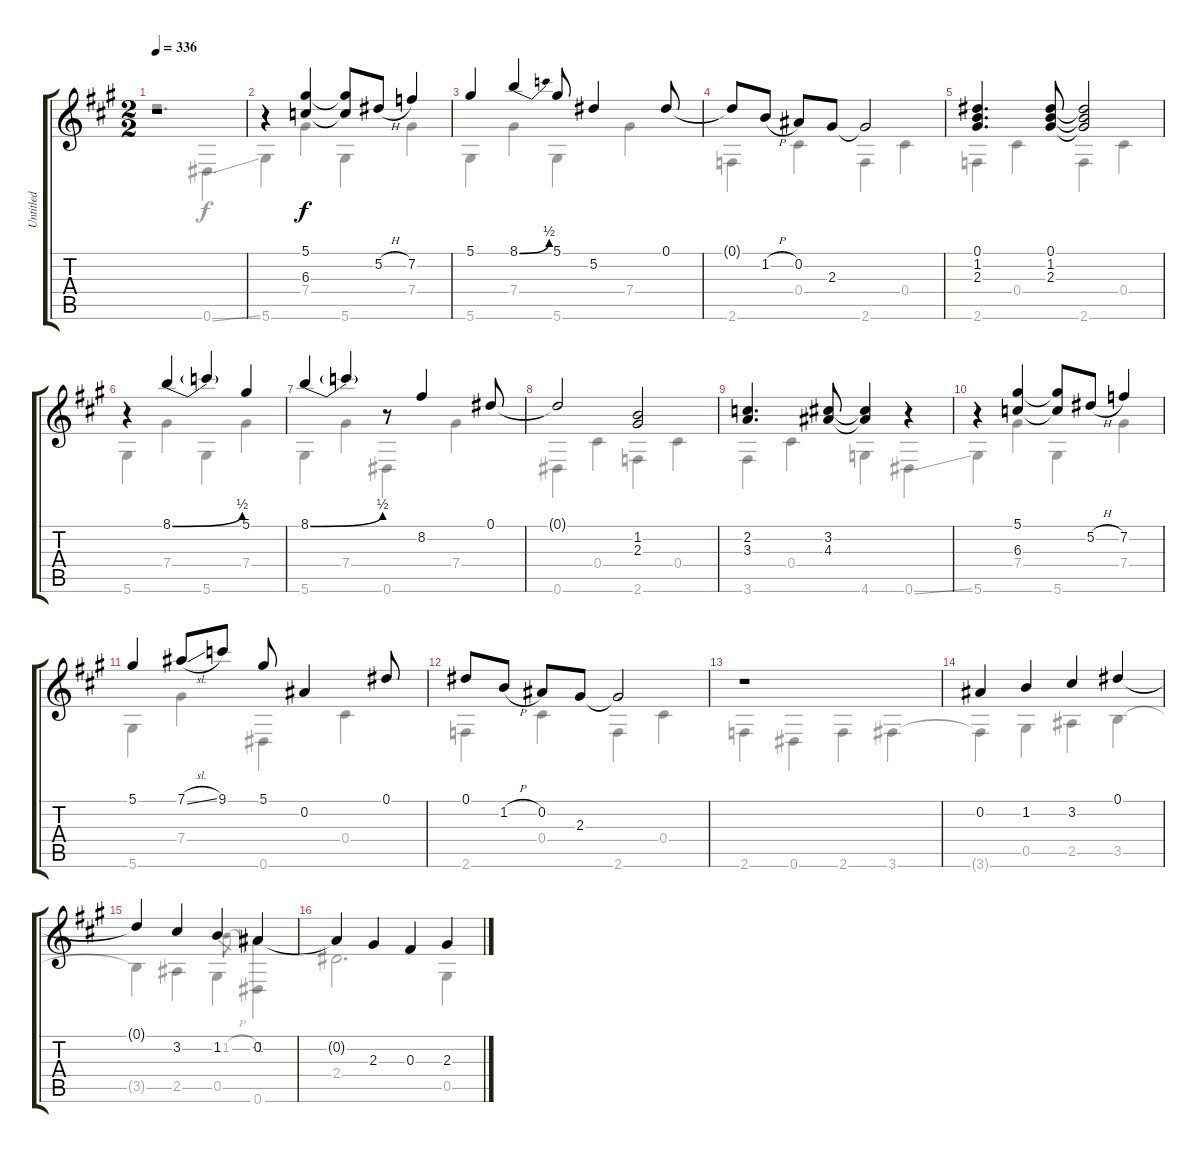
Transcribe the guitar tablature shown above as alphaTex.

\track ("Untitled" "Untitled") {instrument acousticguitarsteel}
\staff {score tabs}
\tuning (Eb4 Bb3 Gb3 Db3 Ab2 Eb2) {hide}
\voice
\ts (2 2)
\tempo 336
\clef g2
\ks a
r.1{dy f instrument acousticguitarsteel} |
r.4 (5.1 6.3).4 (5.1{t} 6.3{t}).8 5.2{h}.8 7.2.4 |
5.1.4 8.1{be (bend 0 0 60 2)}.4 5.1.8 5.2.4 0.1.8 |
0.1{t}.8 1.2{h}.8 0.2.8 2.3.8 2.3{t}.2 |
(0.1 1.2 2.3).4{d} (0.1 1.2 2.3).8 (0.1{t} 1.2{t} 2.3{t}).2 |
r.4 8.1{be (bend 0 0 60 2)}.4 8.1{t}.4 5.1.4 |
8.1{be (bend 0 0 60 2)}.4 8.1{t}.4 r.8 8.2.4 0.1.8 |
0.1{t}.2 (1.2 2.3).2 |
(2.2 3.3).4{d} (3.2 4.3).8 (3.2{t} 4.3{t}).4 r.4 |
r.4 (5.1 6.3).4 (5.1{t} 6.3{t}).8 5.2{h}.8 7.2.4 |
5.1.4 7.1{sl}.8 9.1.8 5.1.8 0.2.4 0.1.8 |
0.1.8 1.2{h}.8 0.2.8 2.3.8 2.3{t}.2 |
r.1 |
0.2.4 1.2.4 3.2.4 0.1.4 |
0.1{t}.4 3.2.4 1.2.4 0.2.4 |
0.2{t}.4 2.3.4 0.3.4 2.3.4
\voice
\clef g2
\ottava regular
\simile none
\ks a
r.2{d dy f} 0.6{ss}.4 |
5.6.4 7.4.4 5.6.4 7.4.4 |
5.6.4 7.4.4 5.6.4 7.4.4 |
2.6.4 0.4.4 2.6.4 0.4.4 |
2.6.4 0.4.4 2.6.4 0.4.4 |
5.6.4 7.4.4 5.6.4 7.4.4 |
5.6.4 7.4.4 0.6.4 7.4.4 |
0.6.4 0.4.4 2.6.4 0.4.4 |
3.6.4 0.4.4 4.6.4 0.6{ss}.4 |
5.6.4 7.4.4 5.6.4 7.4.4 |
5.6.4 7.4.4 0.6.4 0.4.4 |
2.6.4 0.4.4 2.6.4 0.4.4 |
2.6.4 0.6.4 2.6.4 3.6.4 |
3.6{t}.4 0.5.4 2.5.4 3.5.4 |
3.5{t}.4 2.5.4 0.5.4 1.2{h}.8{gr} (-1.2 0.6).4 |
2.4.2{d} 0.5.4
